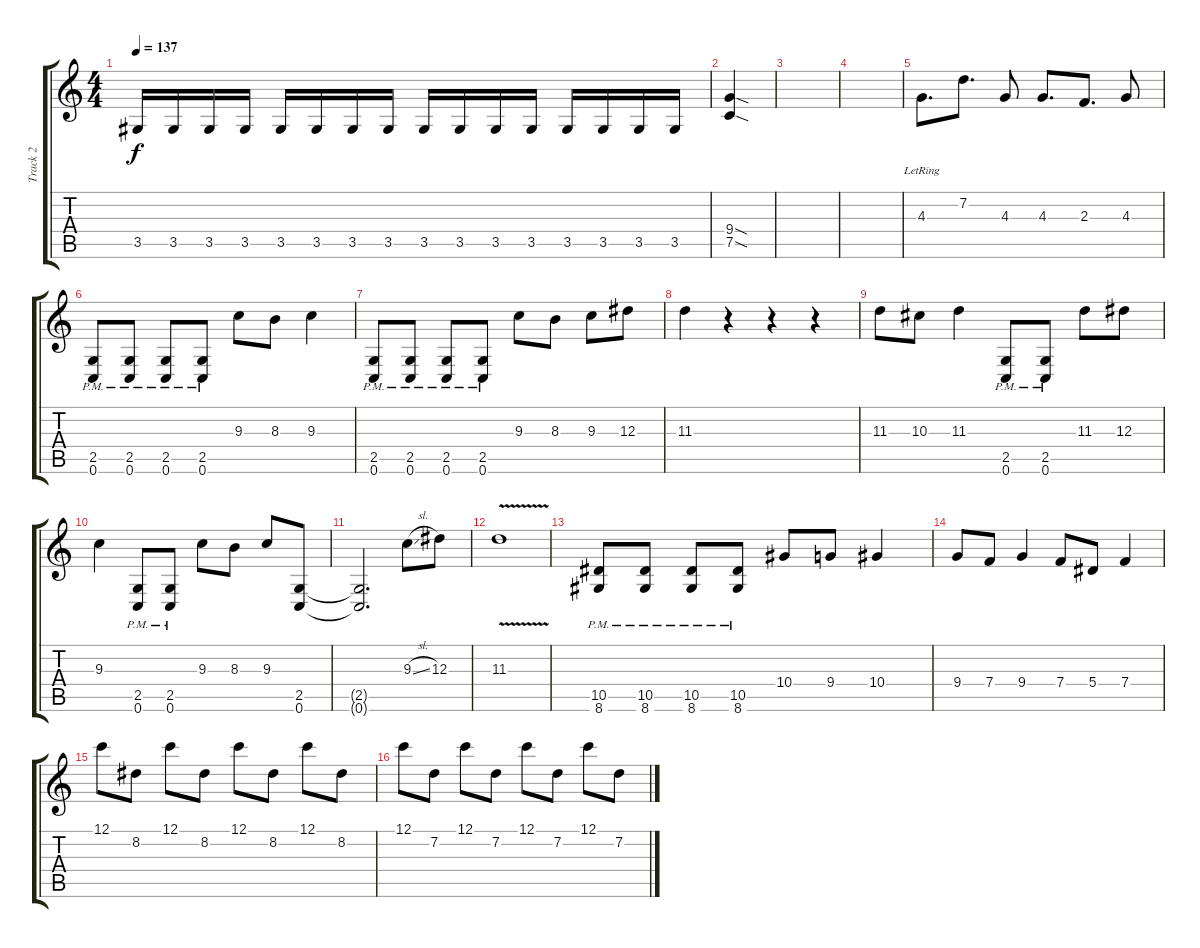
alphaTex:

\track ("Track 2" "Track 2") {instrument distortionguitar}
\staff {score tabs}
\tuning (C4 G3 Eb3 Bb2 F2 C2) {hide}
\ts (4 4)
\tempo 137
\clef g2
\ks c
3.5.16{dy f} 3.5.16 3.5.16 3.5.16 3.5.16 3.5.16 3.5.16 3.5.16 3.5.16 3.5.16 3.5.16 3.5.16 3.5.16 3.5.16 3.5.16 3.5.16 |
(9.4{sod} 7.5{sod}).4 |
|
|
4.3{lr}.8{d} 7.2.8{d} 4.3.8 4.3.8{d} 2.3.8{d} 4.3.8 |
(2.5{pm} 0.6{pm}).8 (2.5{pm} 0.6{pm}).8 (2.5{pm} 0.6{pm}).8 (2.5{pm} 0.6{pm}).8 9.3.8 8.3.8 9.3.4 |
(2.5{pm} 0.6{pm}).8 (2.5{pm} 0.6{pm}).8 (2.5{pm} 0.6{pm}).8 (2.5{pm} 0.6{pm}).8 9.3.8 8.3.8 9.3.8 12.3.8 |
11.3.4 r.4 r.4 r.4 |
11.3.8 10.3.8 11.3.4 (2.5{pm} 0.6).8 (2.5{pm} 0.6).8 11.3.8 12.3.8 |
9.3.4 (2.5 0.6{pm}).8 (2.5 0.6{pm}).8 9.3.8 8.3.8 9.3.8 (2.5 0.6).8 |
(2.5{t} 0.6{t}).2{d} 9.3{sl}.8 12.3.8 |
11.3{v}.1 |
(10.5{pm} 8.6).8 (10.5{pm} 8.6).8 (10.5{pm} 8.6).8 (10.5{pm} 8.6).8 10.4.8 9.4.8 10.4.4 |
9.4.8 7.4.8 9.4.4 7.4.8 5.4.8 7.4.4 |
12.1.8 8.2.8 12.1.8 8.2.8 12.1.8 8.2.8 12.1.8 8.2.8 |
12.1.8 7.2.8 12.1.8 7.2.8 12.1.8 7.2.8 12.1.8 7.2.8
